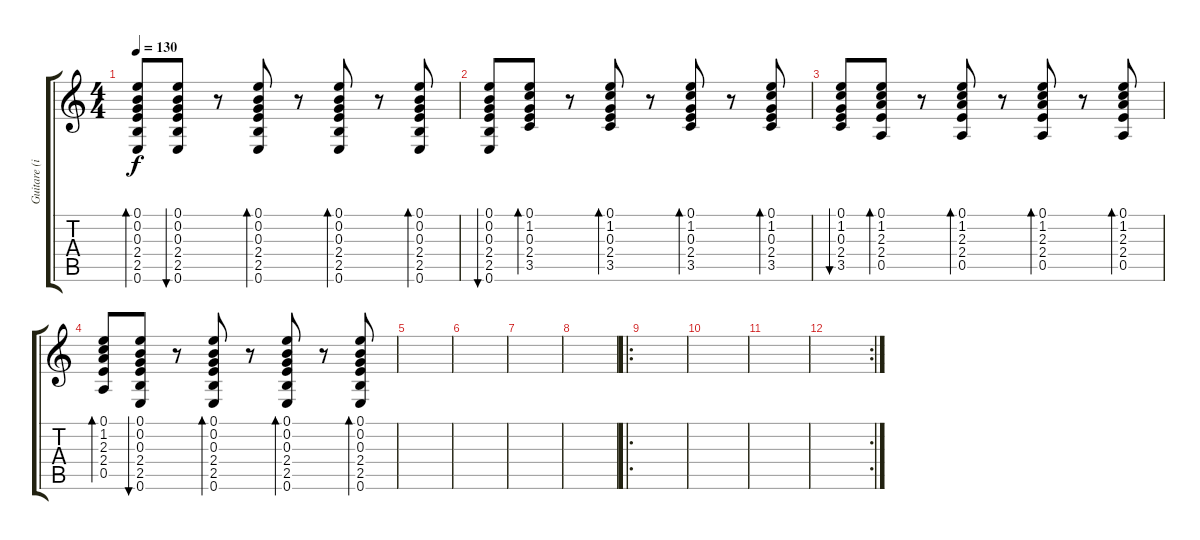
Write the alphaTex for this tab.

\track ("Guitare (intro)" "Guitare (i") {instrument electricguitarclean}
\staff {score tabs}
\tuning (E4 B3 G3 D3 A2 E2) {hide}
\ts (4 4)
\tempo 130
\clef g2
\ks c
(0.1 0.2 0.3 2.4 2.5 0.6).8{bd 60 lyrics (0 "") lyrics (1 "") lyrics (2 "") lyrics (3 "") lyrics (4 "") dy f instrument electricguitarclean} (0.1 0.2 0.3 2.4 2.5 0.6).8{bu 60 lyrics (0 "") lyrics (1 "") lyrics (2 "") lyrics (3 "") lyrics (4 "")} r.8 (0.1 0.2 0.3 2.4 2.5 0.6).8{bd 60} r.8 (0.1 0.2 0.3 2.4 2.5 0.6).8{bd 60} r.8 (0.1 0.2 0.3 2.4 2.5 0.6).8{bd 60} |
(0.1 0.2 0.3 2.4 2.5 0.6).8{bu 60} (0.1 1.2 0.3 2.4 3.5).8{bd 60} r.8 (0.1 1.2 0.3 2.4 3.5).8{bd 60} r.8 (0.1 1.2 0.3 2.4 3.5).8{bd 60} r.8 (0.1 1.2 0.3 2.4 3.5).8{bd 120} |
(0.1 1.2 0.3 2.4 3.5).8{bu 60} (0.1 1.2 2.3 2.4 0.5).8{bd 60} r.8 (0.1 1.2 2.3 2.4 0.5).8{bd 60} r.8 (0.1 1.2 2.3 2.4 0.5).8{bd 60} r.8 (0.1 1.2 2.3 2.4 0.5).8{bd 60} |
(0.1 1.2 2.3 2.4 0.5).8{bd 60} (0.1 0.2 0.3 2.4 2.5 0.6).8{bu 60} r.8 (0.1 0.2 0.3 2.4 2.5 0.6).8{bd 60} r.8 (0.1 0.2 0.3 2.4 2.5 0.6).8{bd 60} r.8 (0.1 0.2 0.3 2.4 2.5 0.6).8{bd 60} |
|
|
|
|
\ro
|
|
|
\rc 2
